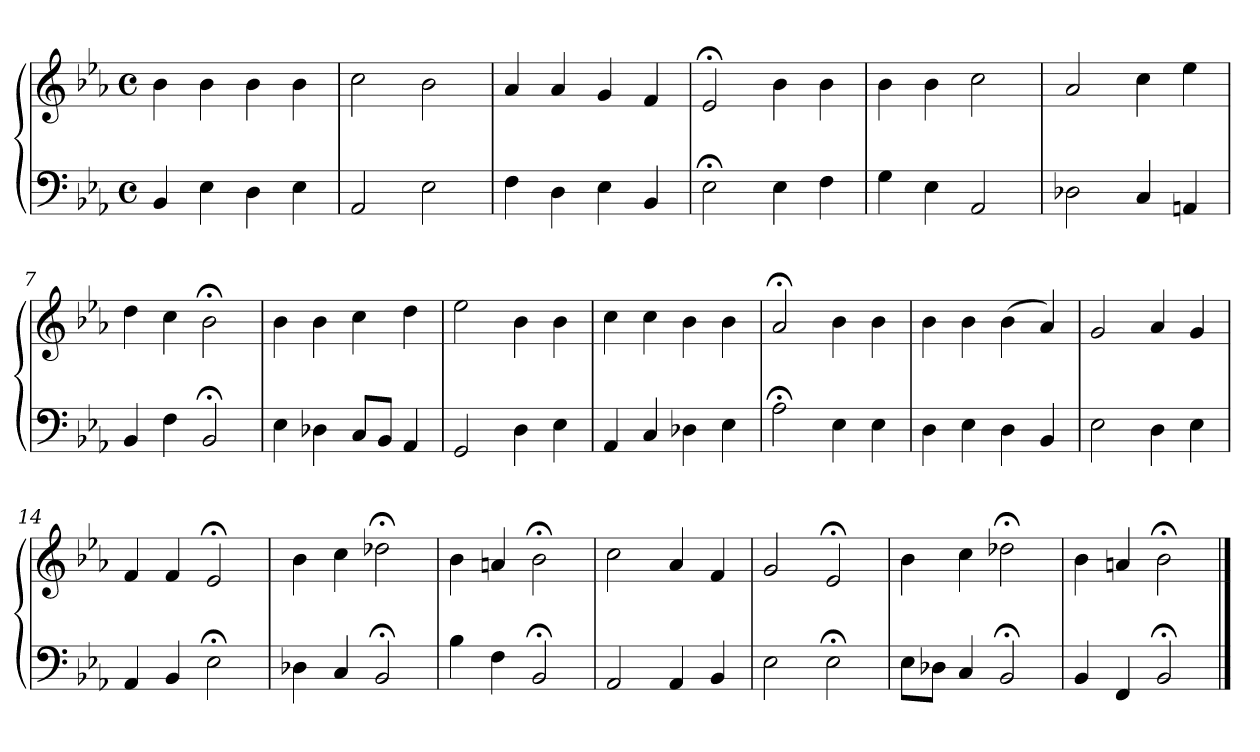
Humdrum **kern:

**kern	**kern
*part1	*part1
*staff2	*staff1
*clefF4	*clefG2
*k[b-e-a-]	*k[b-e-a-]
*M4/4	*M4/4
*met(c)	*met(c)
=1	=1
4BB-	4b-
4E-	4b-
4D	4b-
4E-	4b-
=2	=2
2AA-	2cc
2E-	2b-
=3	=3
4F	4a-
4D	4a-
4E-	4g
4BB-	4f
=4	=4
2E-;<	2e-;<
4E-	4b-
4F	4b-
=5	=5
4G	4b-
4E-	4b-
2AA-	2cc
=6	=6
2D-X	2a-
4C	4cc
4AAn	4ee-
=7	=7
4BB-	4dd
4F	4cc
2BB-;<	2b-;<
!!LO:LB:g=z
=8	=8
4E-	4b-
4D-X	4b-
8CL	4cc
8BB-J	.
4AA-	4dd
=9	=9
2GG	2ee-
4D	4b-
4E-	4b-
=10	=10
4AA-	4cc
4C	4cc
4D-X	4b-
4E-	4b-
=11	=11
2A-;<	2a-;<
4E-	4b-
4E-	4b-
=12	=12
4D	4b-
4E-	4b-
4D	(4b-
4BB-	4a-)
=13	=13
2E-	2g
4D	4a-
4E-	4g
=14	=14
4AA-	4f
4BB-	4f
2E-;<	2e-;<
=15	=15
4D-X	4b-
4C	4cc
2BB-;<	2dd-X;<
!!LO:LB:g=z
=16	=16
4B-	4b-
4F	4an
2BB-;<	2b-;<
=17	=17
2AA-	2cc
4AA-	4a-
4BB-	4f
=18	=18
2E-	2g
2E-;<	2e-;<
=19	=19
8E-L	4b-
8D-XJ	.
4C	4cc
2BB-;<	2dd-X;<
=20	=20
4BB-	4b-
4FF	4an
2BB-;<	2b-;<
==	==
*-	*-
